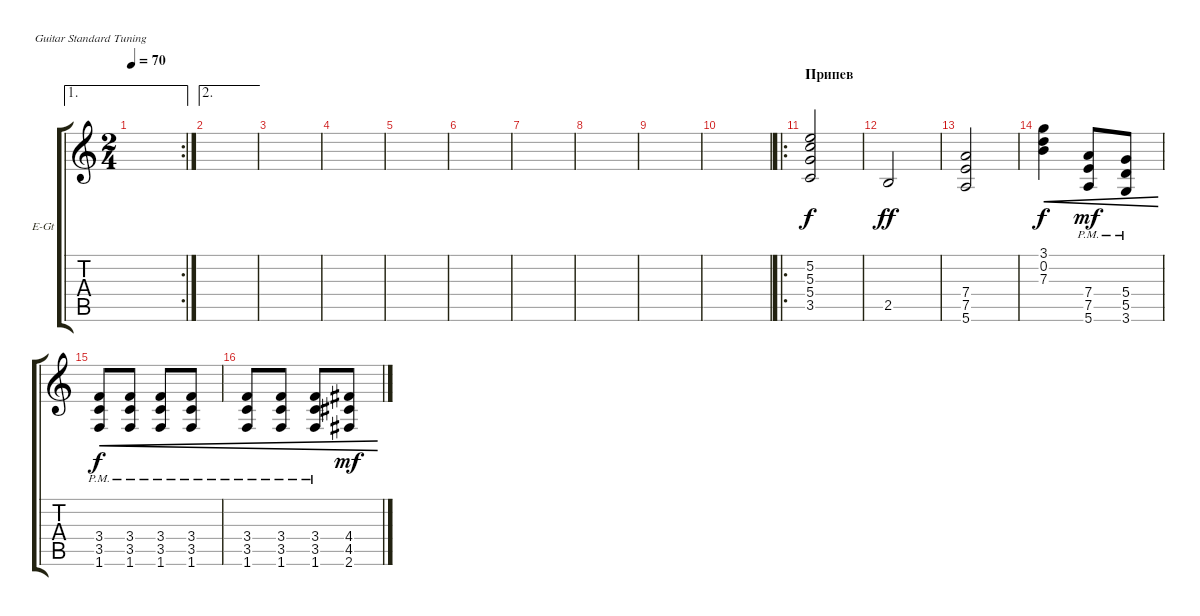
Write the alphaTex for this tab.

\defaultSystemsLayout 4
\bracketExtendMode groupsimilarinstruments
\firstSystemTrackNameOrientation horizontal
\otherSystemsTrackNameOrientation horizontal
\track ("Electric Guitar" "E-Gt") {instrument distortionguitar}
\staff {score tabs}
\tuning (E4 B3 G3 D3 A2 E2)
\ae 1
\rc 2
\ts (2 4)
\tempo 70
\clef g2
\ks c
|
\ae 2
|
|
|
|
|
|
|
|
|
\ro
\section ("" "Припев")
(3.5 5.4 5.3 5.2).2{dy f} |
2.5.2{dy ff} |
(5.6 7.5 7.4).2 |
(0.2 7.3 3.1).4{cre dy f} (5.6 7.5 7.4{pm}).8{cre dy mf} (3.6 5.5 5.4{pm}).8{cre} |
(3.5{pm} 3.4{pm} 1.6).8{cre dy f} (1.6{pm} 3.5{pm} 3.4{pm}).8{cre} (1.6{pm} 3.5{pm} 3.4{pm}).8{cre} (1.6{pm} 3.5{pm} 3.4{pm}).8{cre} |
(1.6{pm} 3.5{pm} 3.4{pm}).8{cre} (1.6{pm} 3.5{pm} 3.4{pm}).8{cre} (1.6{pm} 3.5{pm} 3.4{pm}).8{cre} (2.6 4.5 4.4).8{cre dy mf}
